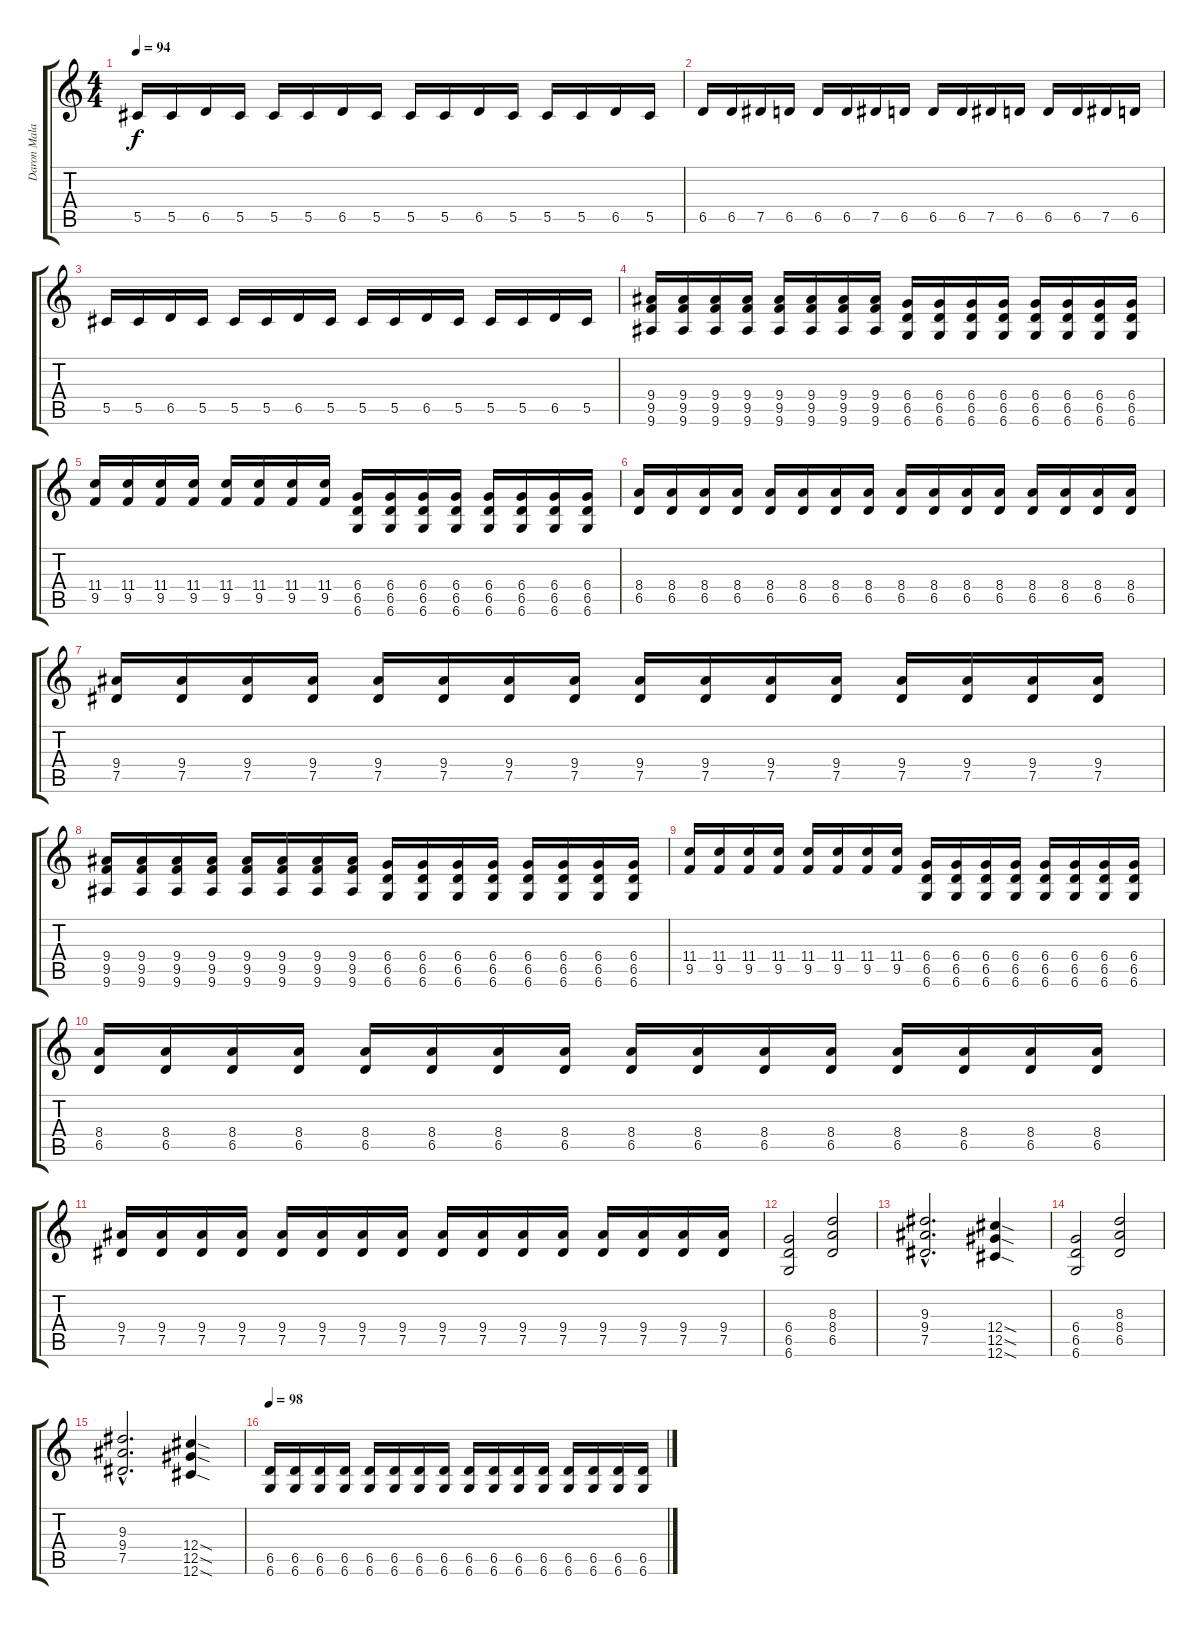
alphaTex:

\track ("Daron Malakian" "Daron Mala") {instrument distortionguitar}
\staff {score tabs}
\tuning (Eb4 Bb3 Gb3 Db3 Ab2 Db2) {hide}
\ts (4 4)
\tempo 94
\clef g2
\ks c
5.5.16{dy f} 5.5.16 6.5.16 5.5.16 5.5.16 5.5.16 6.5.16 5.5.16 5.5.16 5.5.16 6.5.16 5.5.16 5.5.16 5.5.16 6.5.16 5.5.16 |
6.5.16 6.5.16 7.5.16 6.5.16 6.5.16 6.5.16 7.5.16 6.5.16 6.5.16 6.5.16 7.5.16 6.5.16 6.5.16 6.5.16 7.5.16 6.5.16 |
5.5.16 5.5.16 6.5.16 5.5.16 5.5.16 5.5.16 6.5.16 5.5.16 5.5.16 5.5.16 6.5.16 5.5.16 5.5.16 5.5.16 6.5.16 5.5.16 |
(9.4 9.5 9.6).16 (9.4 9.5 9.6).16 (9.4 9.5 9.6).16 (9.4 9.5 9.6).16 (9.4 9.5 9.6).16 (9.4 9.5 9.6).16 (9.4 9.5 9.6).16 (9.4 9.5 9.6).16 (6.4 6.5 6.6).16 (6.4 6.5 6.6).16 (6.4 6.5 6.6).16 (6.4 6.5 6.6).16 (6.4 6.5 6.6).16 (6.4 6.5 6.6).16 (6.4 6.5 6.6).16 (6.4 6.5 6.6).16 |
(11.4 9.5).16 (11.4 9.5).16 (11.4 9.5).16 (11.4 9.5).16 (11.4 9.5).16 (11.4 9.5).16 (11.4 9.5).16 (11.4 9.5).16 (6.4 6.5 6.6).16 (6.4 6.5 6.6).16 (6.4 6.5 6.6).16 (6.4 6.5 6.6).16 (6.4 6.5 6.6).16 (6.4 6.5 6.6).16 (6.4 6.5 6.6).16 (6.4 6.5 6.6).16 |
(8.4 6.5).16 (8.4 6.5).16 (8.4 6.5).16 (8.4 6.5).16 (8.4 6.5).16 (8.4 6.5).16 (8.4 6.5).16 (8.4 6.5).16 (8.4 6.5).16 (8.4 6.5).16 (8.4 6.5).16 (8.4 6.5).16 (8.4 6.5).16 (8.4 6.5).16 (8.4 6.5).16 (8.4 6.5).16 |
(9.4 7.5).16 (9.4 7.5).16 (9.4 7.5).16 (9.4 7.5).16 (9.4 7.5).16 (9.4 7.5).16 (9.4 7.5).16 (9.4 7.5).16 (9.4 7.5).16 (9.4 7.5).16 (9.4 7.5).16 (9.4 7.5).16 (9.4 7.5).16 (9.4 7.5).16 (9.4 7.5).16 (9.4 7.5).16 |
(9.4 9.5 9.6).16 (9.4 9.5 9.6).16 (9.4 9.5 9.6).16 (9.4 9.5 9.6).16 (9.4 9.5 9.6).16 (9.4 9.5 9.6).16 (9.4 9.5 9.6).16 (9.4 9.5 9.6).16 (6.4 6.5 6.6).16 (6.4 6.5 6.6).16 (6.4 6.5 6.6).16 (6.4 6.5 6.6).16 (6.4 6.5 6.6).16 (6.4 6.5 6.6).16 (6.4 6.5 6.6).16 (6.4 6.5 6.6).16 |
(11.4 9.5).16 (11.4 9.5).16 (11.4 9.5).16 (11.4 9.5).16 (11.4 9.5).16 (11.4 9.5).16 (11.4 9.5).16 (11.4 9.5).16 (6.4 6.5 6.6).16 (6.4 6.5 6.6).16 (6.4 6.5 6.6).16 (6.4 6.5 6.6).16 (6.4 6.5 6.6).16 (6.4 6.5 6.6).16 (6.4 6.5 6.6).16 (6.4 6.5 6.6).16 |
(8.4 6.5).16 (8.4 6.5).16 (8.4 6.5).16 (8.4 6.5).16 (8.4 6.5).16 (8.4 6.5).16 (8.4 6.5).16 (8.4 6.5).16 (8.4 6.5).16 (8.4 6.5).16 (8.4 6.5).16 (8.4 6.5).16 (8.4 6.5).16 (8.4 6.5).16 (8.4 6.5).16 (8.4 6.5).16 |
(9.4 7.5).16 (9.4 7.5).16 (9.4 7.5).16 (9.4 7.5).16 (9.4 7.5).16 (9.4 7.5).16 (9.4 7.5).16 (9.4 7.5).16 (9.4 7.5).16 (9.4 7.5).16 (9.4 7.5).16 (9.4 7.5).16 (9.4 7.5).16 (9.4 7.5).16 (9.4 7.5).16 (9.4 7.5).16 |
(6.4 6.5 6.6).2 (8.3 8.4 6.5).2 |
(9.3{hac} 9.4{hac} 7.5{hac}).2{d} (12.4{sod} 12.5{sod} 12.6{sod}).4 |
(6.4 6.5 6.6).2 (8.3 8.4 6.5).2 |
(9.3{hac} 9.4{hac} 7.5{hac}).2{d} (12.4{sod} 12.5{sod} 12.6{sod}).4 |
\tempo 98
(6.5 6.6).16{volume 12 instrument overdrivenguitar} (6.5 6.6).16 (6.5 6.6).16 (6.5 6.6).16 (6.5 6.6).16 (6.5 6.6).16 (6.5 6.6).16 (6.5 6.6).16 (6.5 6.6).16 (6.5 6.6).16 (6.5 6.6).16 (6.5 6.6).16 (6.5 6.6).16 (6.5 6.6).16 (6.5 6.6).16 (6.5 6.6).16
